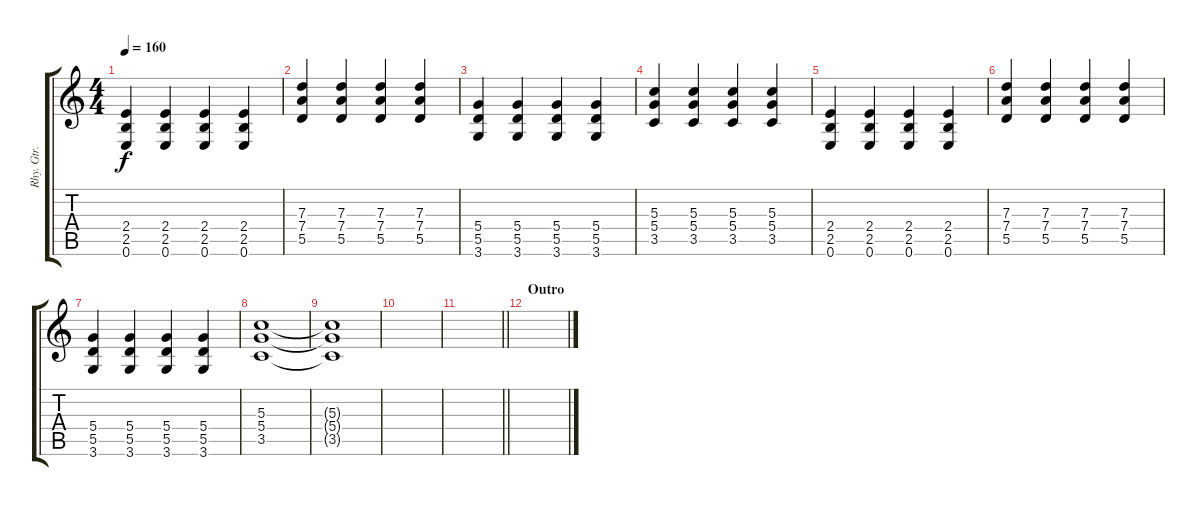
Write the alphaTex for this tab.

\track ("Rhy. Gtr. 4" "Rhy. Gtr. ") {instrument electricguitarclean}
\staff {score tabs}
\tuning (E4 B3 G3 D3 A2 E2) {hide}
\ts (4 4)
\tempo 160
\clef g2
\ks c
(2.4 2.5 0.6).4{dy f} (2.4 2.5 0.6).4 (2.4 2.5 0.6).4 (2.4 2.5 0.6).4 |
(7.3 7.4 5.5).4 (7.3 7.4 5.5).4 (7.3 7.4 5.5).4 (7.3 7.4 5.5).4 |
(5.4 5.5 3.6).4 (5.4 5.5 3.6).4 (5.4 5.5 3.6).4 (5.4 5.5 3.6).4 |
(5.3 5.4 3.5).4 (5.3 5.4 3.5).4 (5.3 5.4 3.5).4 (5.3 5.4 3.5).4 |
(2.4 2.5 0.6).4 (2.4 2.5 0.6).4 (2.4 2.5 0.6).4 (2.4 2.5 0.6).4 |
(7.3 7.4 5.5).4 (7.3 7.4 5.5).4 (7.3 7.4 5.5).4 (7.3 7.4 5.5).4 |
(5.4 5.5 3.6).4 (5.4 5.5 3.6).4 (5.4 5.5 3.6).4 (5.4 5.5 3.6).4 |
(5.3 5.4 3.5).1 |
(5.3{t} 5.4{t} 3.5{t}).1 |
|
\barLineRight lightlight
|
\section ("" "Outro")
